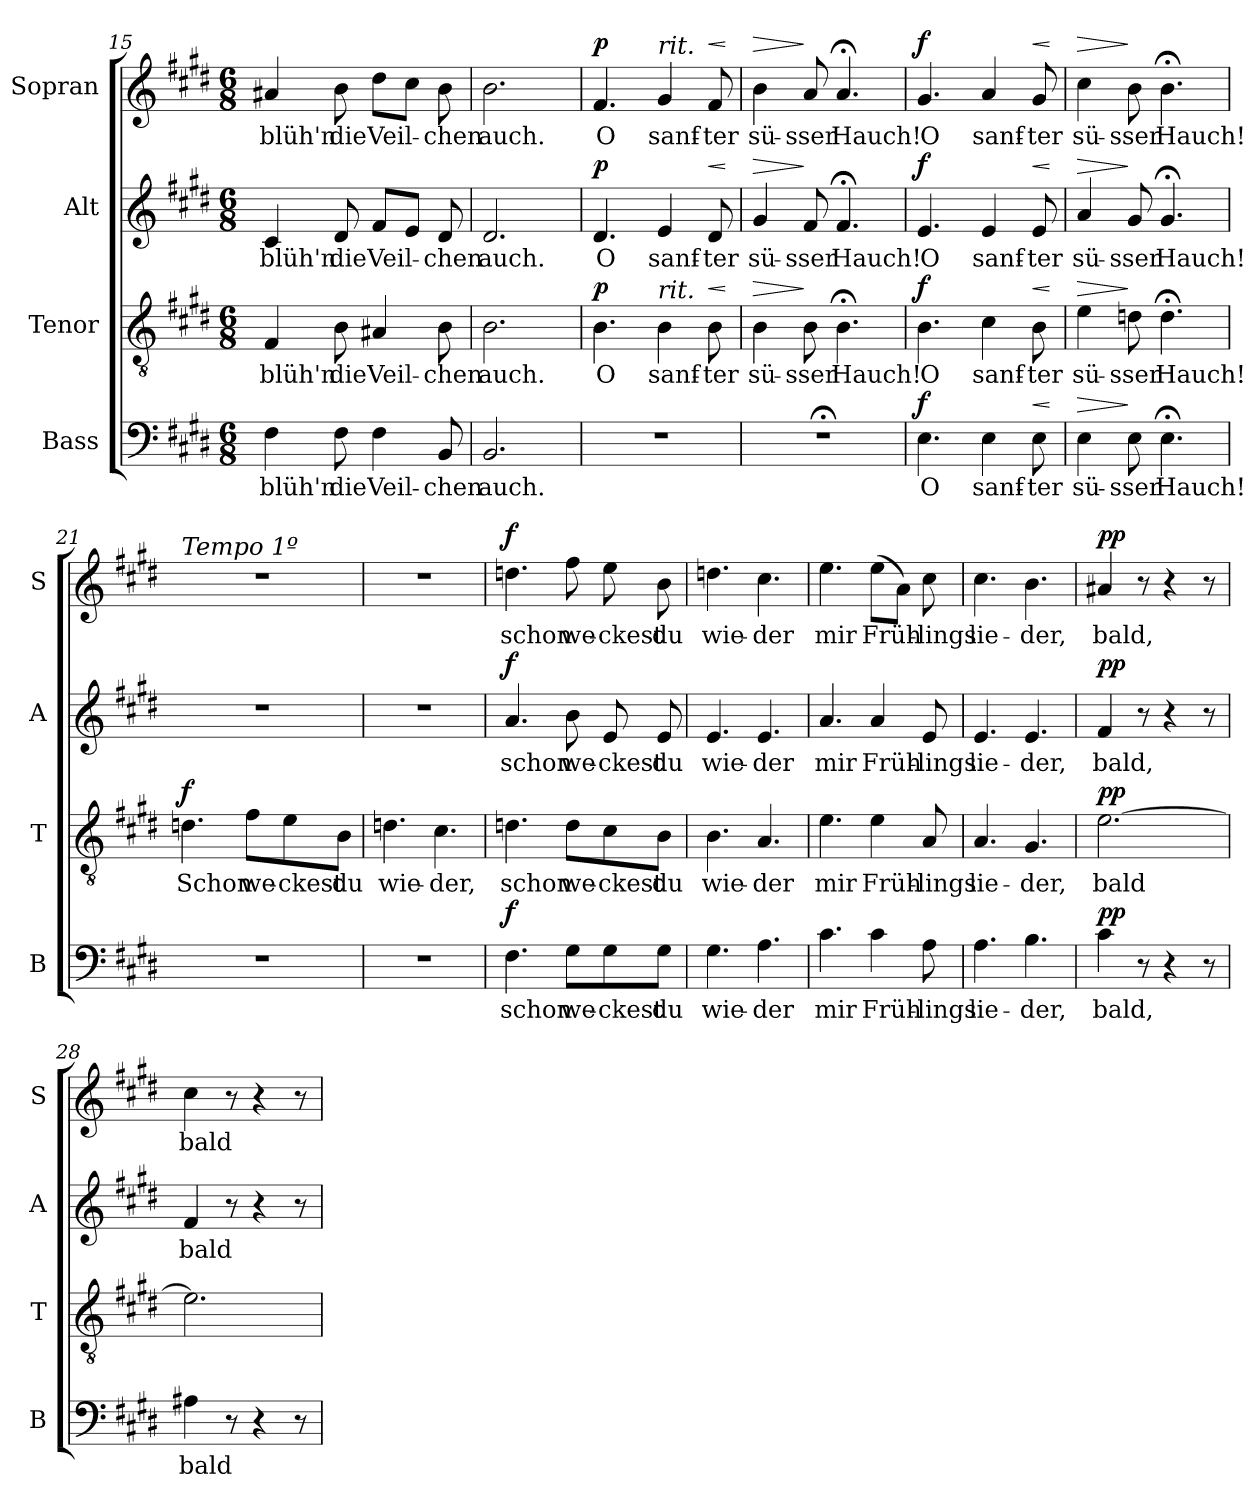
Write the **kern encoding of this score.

**kern	**text	**dynam	**kern	**text	**dynam	**kern	**text	**dynam	**kern	**text	**dynam
*part4	*part4	*part4	*part3	*part3	*part3	*part2	*part2	*part2	*part1	*part1	*part1
*staff4	*staff4	*staff4	*staff3	*staff3	*staff3	*staff2	*staff2	*staff2	*staff1	*staff1	*staff1
*I"Bass	*	*	*I"Tenor	*	*	*I"Alt	*	*	*I"Sopran	*	*
*I'B	*	*	*I'T	*	*	*I'A	*	*	*I'S	*	*
*clefF4	*	*	*clefGv2	*	*	*clefG2	*	*	*clefG2	*	*
*k[f#c#g#d#]	*	*	*k[f#c#g#d#]	*	*	*k[f#c#g#d#]	*	*	*k[f#c#g#d#]	*	*
*E:	*	*	*E:	*	*	*E:	*	*	*E:	*	*
*M6/8	*	*	*M6/8	*	*	*M6/8	*	*	*M6/8	*	*
=15	=15	=15	=15	=15	=15	=15	=15	=15	=15	=15	=15
4F#	blüh'n	.	4F#	blüh'n	.	4c#	blüh'n	.	4a#X	blüh'n	.
8F#	die	.	8B	die	.	8d#	die	.	8b	die	.
4F#	Veil-	.	4A#X	Veil-	.	8f#L	Veil-	.	8dd#L	Veil-	.
.	.	.	.	.	.	8eJ	.	.	8cc#J	.	.
8BB	-chen	.	8B	-chen	.	8d#	-chen	.	8b	-chen	.
=16	=16	=16	=16	=16	=16	=16	=16	=16	=16	=16	=16
2.BB	auch.	.	2.B	auch.	.	2.d#	auch.	.	2.b	auch.	.
=17	=17	=17	=17	=17	=17	=17	=17	=17	=17	=17	=17
!	!	!	!	!	!LO:DY:a	!	!	!LO:DY:a	!	!	!LO:DY:a
2.r	.	.	4.B	O	p	4.d#	O	p	4.f#	O	p
!	!	!	!	!	!	!	!	!	!LO:TX:a:i:t=rit.	!	!
!	!	!	!LO:TX:a:i:t=rit.	!	!	!	!	!	!	!	!
.	.	.	4B	sanf-	.	4e	sanf-	.	4g#	sanf-	.
!	!	!	!	!	!LO:HP:a	!	!	!LO:HP:a	!	!	!LO:HP:a
.	.	.	8B	-ter	<	8d#	-ter	<	8f#	-ter	<
.	.	.	.	.	[	.	.	[	.	.	[
=18	=18	=18	=18	=18	=18	=18	=18	=18	=18	=18	=18
!	!	!	!	!	!LO:HP:a	!	!	!LO:HP:a	!	!	!LO:HP:a
2.r;<	.	.	4B	sü-	>	4g#	sü-	>	4b	sü-	>
.	.	.	8B	-sser	]	8f#	-sser	]	8a	-sser	]
.	.	.	4.B;<	Hauch!	.	4.f#;<	Hauch!	.	4.a;<	Hauch!	.
=19	=19	=19	=19	=19	=19	=19	=19	=19	=19	=19	=19
!	!	!LO:DY:a	!	!	!LO:DY:a	!	!	!LO:DY:a	!	!	!LO:DY:a
4.E	O	f	4.B	O	f	4.e	O	f	4.g#	O	f
4E	sanf-	.	4c#	sanf-	.	4e	sanf-	.	4a	sanf-	.
!	!	!LO:HP:a	!	!	!LO:HP:a	!	!	!LO:HP:a	!	!	!LO:HP:a
8E	-ter	<	8B	-ter	<	8e	-ter	<	8g#	-ter	<
.	.	[	.	.	[	.	.	[	.	.	[
=20	=20	=20	=20	=20	=20	=20	=20	=20	=20	=20	=20
!	!	!LO:HP:a	!	!	!LO:HP:a	!	!	!LO:HP:a	!	!	!LO:HP:a
4E	sü-	>	4e	sü-	>	4a	sü-	>	4cc#	sü-	>
8E	-sser	]	8dn	-sser	]	8g#	-sser	]	8b	-sser	]
4.E;<	Hauch!	.	4.d;<	Hauch!	.	4.g#;<	Hauch!	.	4.b;<	Hauch!	.
=21	=21	=21	=21	=21	=21	=21	=21	=21	=21	=21	=21
!	!	!	!	!	!	!	!	!	!LO:TX:a:i:t=Tempo 1º	!	!
!	!	!	!	!	!LO:DY:a	!	!	!	!	!	!
2.r	.	.	4.dn	Schon	f	2.r	.	.	2.r	.	.
.	.	.	8f#\L	we-	.	.	.	.	.	.	.
.	.	.	8e\	-ckest	.	.	.	.	.	.	.
.	.	.	8B\J	du	.	.	.	.	.	.	.
=22	=22	=22	=22	=22	=22	=22	=22	=22	=22	=22	=22
2.r	.	.	4.dn	wie-	.	2.r	.	.	2.r	.	.
.	.	.	4.c#	-der,	.	.	.	.	.	.	.
=23	=23	=23	=23	=23	=23	=23	=23	=23	=23	=23	=23
!	!	!LO:DY:a	!	!	!	!	!	!LO:DY:a	!	!	!LO:DY:a
4.F#	schon	f	4.dn	schon	.	4.a	schon	f	4.ddn	schon	f
8G#\L	we-	.	8d\L	we-	.	8b	we-	.	8ff#	we-	.
8G#\	-ckest	.	8c#\	-ckest	.	8e	-ckest	.	8ee	-ckest	.
8G#\J	du	.	8B\J	du	.	8e	du	.	8b	du	.
=24	=24	=24	=24	=24	=24	=24	=24	=24	=24	=24	=24
4.G#	wie-	.	4.B	wie-	.	4.e	wie-	.	4.ddn	wie-	.
4.A	-der	.	4.A	-der	.	4.e	-der	.	4.cc#	-der	.
=25	=25	=25	=25	=25	=25	=25	=25	=25	=25	=25	=25
4.c#	mir	.	4.e	mir	.	4.a	mir	.	4.ee	mir	.
4c#	Früh-	.	4e	Früh-	.	4a	Früh-	.	(8eeL	Früh-	.
.	.	.	.	.	.	.	.	.	8aJ)	.	.
8A	-lings	.	8A	-lings	.	8e	-lings	.	8cc#	-lings	.
=26	=26	=26	=26	=26	=26	=26	=26	=26	=26	=26	=26
4.A	lie-	.	4.A	lie-	.	4.e	lie-	.	4.cc#	lie-	.
4.B	-der,	.	4.G#	-der,	.	4.e	-der,	.	4.b	-der,	.
=27	=27	=27	=27	=27	=27	=27	=27	=27	=27	=27	=27
!	!	!LO:DY:a	!	!	!LO:DY:a	!	!	!LO:DY:a	!	!	!LO:DY:a
4c#	bald,	pp	[2.e	bald	pp	4f#	bald,	pp	4a#X	bald,	pp
8r	.	.	.	.	.	8r	.	.	8r	.	.
4r	.	.	.	.	.	4r	.	.	4r	.	.
8r	.	.	.	.	.	8r	.	.	8r	.	.
=28	=28	=28	=28	=28	=28	=28	=28	=28	=28	=28	=28
4A#X	bald	.	2.e]	.	.	4f#	bald	.	4cc#	bald	.
8r	.	.	.	.	.	8r	.	.	8r	.	.
4r	.	.	.	.	.	4r	.	.	4r	.	.
8r	.	.	.	.	.	8r	.	.	8r	.	.
=	=	=	=	=	=	=	=	=	=	=	=
*-	*-	*-	*-	*-	*-	*-	*-	*-	*-	*-	*-
